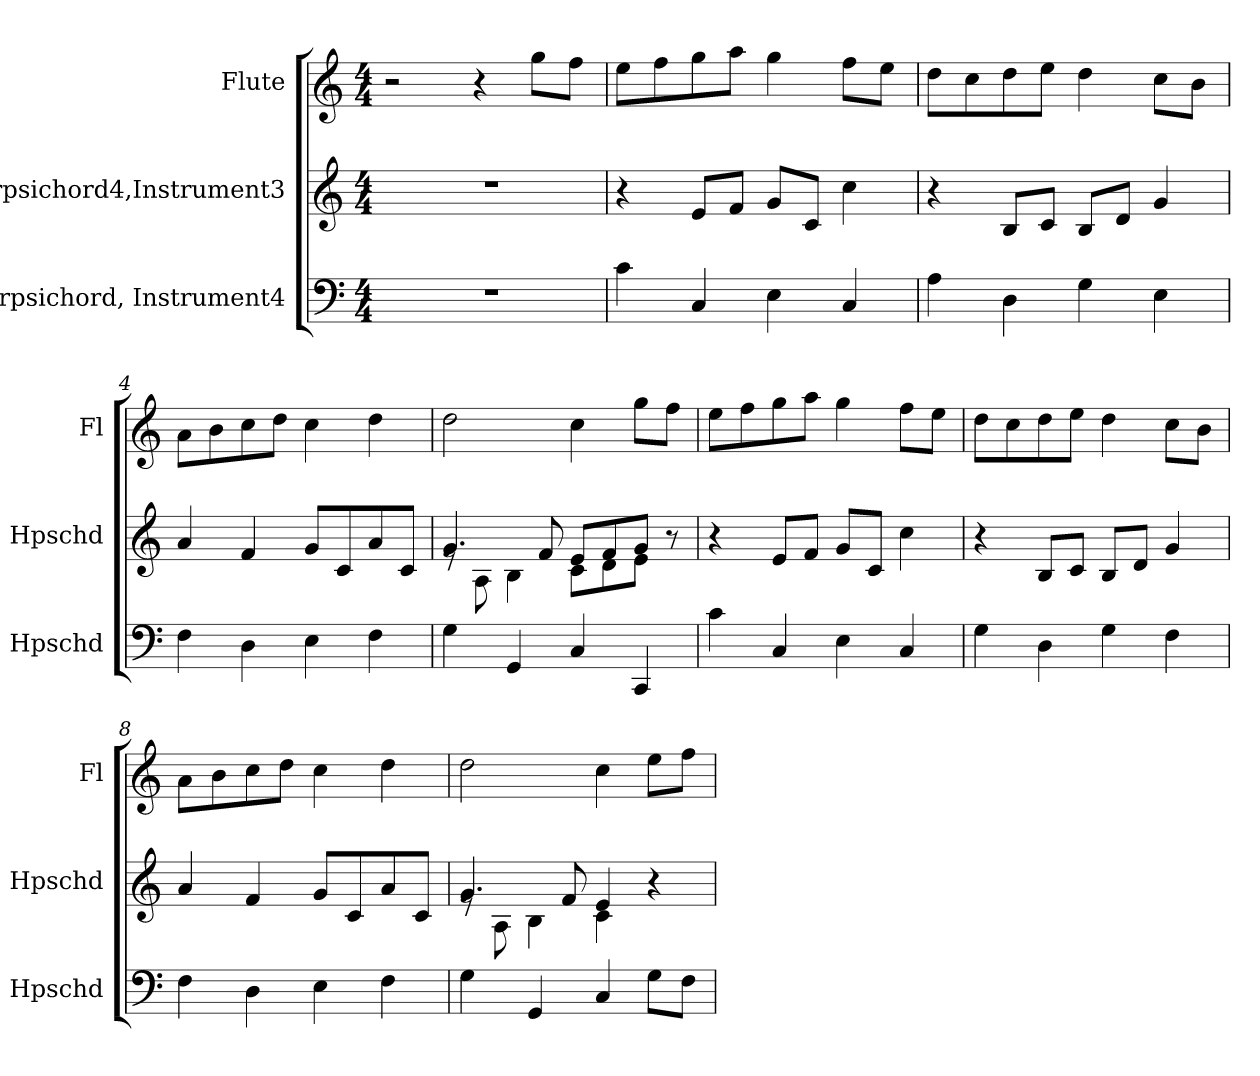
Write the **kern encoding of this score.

**kern	**kern	**kern
*part3	*part2	*part1
*staff3	*staff2	*staff1
*I"Harpsichord, Instrument4	*I"Harpsichord4,Instrument3	*I"Flute
*I'Hpschd	*I'Hpschd	*I'Fl
*clefF4	*clefG2	*clefG2
*k[]	*k[]	*k[]
*M4/4	*M4/4	*M4/4
*MM140	*MM140	*MM140
=1	=1	=1
1r	1r	2r
.	.	4r
.	.	8gg\L
.	.	8ff\J
=2	=2	=2
4c\	4r	8ee\L
.	.	8ff\
4C/	8e/L	8gg\
.	8f/J	8aa\J
4E\	8g/L	4gg\
.	8c/J	.
4C/	4cc\	8ff\L
.	.	8ee\J
=3	=3	=3
4A\	4r	8dd\L
.	.	8cc\
4D\	8B/L	8dd\
.	8c/J	8ee\J
4G\	8B/L	4dd\
.	8d/J	.
4E\	4g/	8cc\L
.	.	8b\J
=4	=4	=4
4F\	4a/	8a\L
.	.	8b\
4D\	4f/	8cc\
.	.	8dd\J
4E\	8g/L	4cc\
.	8c/	.
4F\	8a/	4dd\
.	8c/J	.
=5	=5	=5
*	*^	*
4G\	4.g/	8re	2dd\
.	.	8A\	.
4GG/	.	4B\	.
.	8f/	.	.
4C/	8e/L	8c\L	4cc\
.	8f/	8d\	.
4CC/	8g/J	8e\J	8gg\L
.	8r	8ryy	8ff\J
*	*v	*v	*
!!LO:LB:g=z
=6	=6	=6
4c\	4r	8ee\L
.	.	8ff\
4C/	8e/L	8gg\
.	8f/J	8aa\J
4E\	8g/L	4gg\
.	8c/J	.
4C/	4cc\	8ff\L
.	.	8ee\J
=7	=7	=7
4G\	4r	8dd\L
.	.	8cc\
4D\	8B/L	8dd\
.	8c/J	8ee\J
4G\	8B/L	4dd\
.	8d/J	.
4F\	4g/	8cc\L
.	.	8b\J
=8	=8	=8
4F\	4a/	8a\L
.	.	8b\
4D\	4f/	8cc\
.	.	8dd\J
4E\	8g/L	4cc\
.	8c/	.
4F\	8a/	4dd\
.	8c/J	.
=9	=9	=9
*	*^	*
4G\	4.g/	8re	2dd\
.	.	8A\	.
4GG/	.	4B\	.
.	8f/	.	.
4C/	4e/	4c\	4cc\
8G\L	4r	4ryy	8ee\L
8F\J	.	.	8ff\J
*	*v	*v	*
=	=	=
*-	*-	*-
